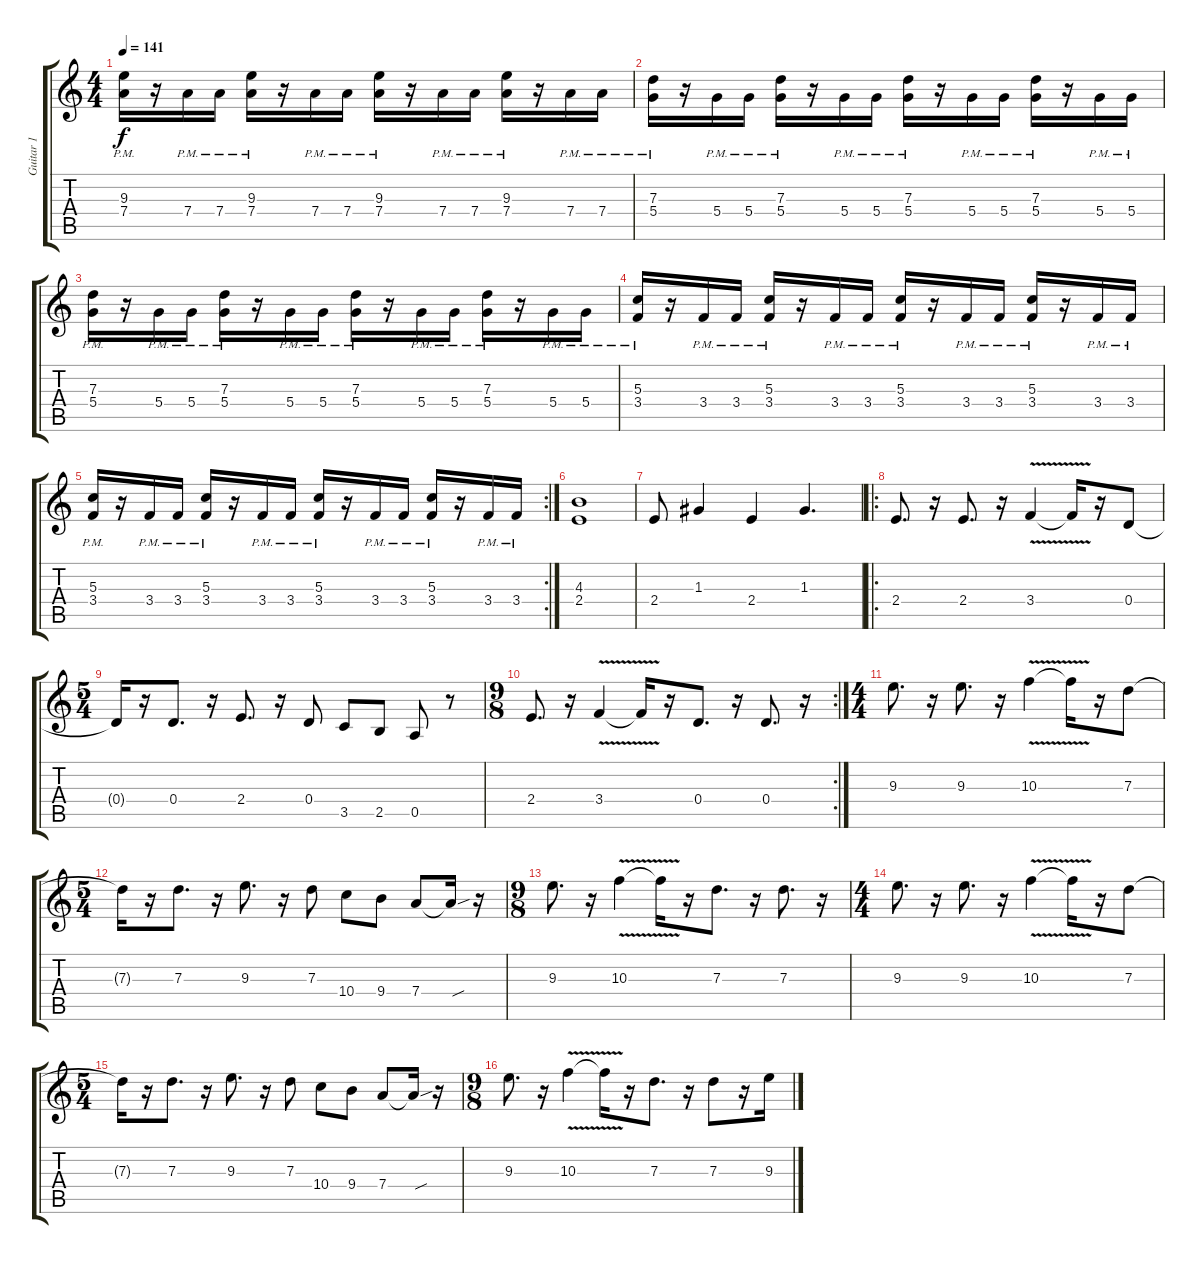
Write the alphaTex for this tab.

\track ("Guitar 1" "Guitar 1") {instrument overdrivenguitar}
\staff {score tabs}
\tuning (E4 B3 G3 D3 A2 E2) {hide}
\ts (4 4)
\tempo 141
\clef g2
\ks c
(9.3{pm} 7.4{pm}).16{dy f} r.16 7.4{pm}.16 7.4{pm}.16 (9.3{pm} 7.4{pm}).16 r.16 7.4{pm}.16 7.4{pm}.16 (9.3{pm} 7.4{pm}).16 r.16 7.4{pm}.16 7.4{pm}.16 (9.3{pm} 7.4{pm}).16 r.16 7.4{pm}.16 7.4{pm}.16 |
(7.3{pm} 5.4{pm}).16 r.16 5.4{pm}.16 5.4{pm}.16 (7.3{pm} 5.4{pm}).16 r.16 5.4{pm}.16 5.4{pm}.16 (7.3{pm} 5.4{pm}).16 r.16 5.4{pm}.16 5.4{pm}.16 (7.3{pm} 5.4{pm}).16 r.16 5.4{pm}.16 5.4{pm}.16 |
(7.3{pm} 5.4{pm}).16 r.16 5.4{pm}.16 5.4{pm}.16 (7.3{pm} 5.4{pm}).16 r.16 5.4{pm}.16 5.4{pm}.16 (7.3{pm} 5.4{pm}).16 r.16 5.4{pm}.16 5.4{pm}.16 (7.3{pm} 5.4{pm}).16 r.16 5.4{pm}.16 5.4{pm}.16 |
(5.3{pm} 3.4{pm}).16 r.16 3.4{pm}.16 3.4{pm}.16 (5.3{pm} 3.4{pm}).16 r.16 3.4{pm}.16 3.4{pm}.16 (5.3{pm} 3.4{pm}).16 r.16 3.4{pm}.16 3.4{pm}.16 (5.3{pm} 3.4{pm}).16 r.16 3.4{pm}.16 3.4{pm}.16 |
\rc 2
(5.3{pm} 3.4{pm}).16 r.16 3.4{pm}.16 3.4{pm}.16 (5.3{pm} 3.4{pm}).16 r.16 3.4{pm}.16 3.4{pm}.16 (5.3{pm} 3.4{pm}).16 r.16 3.4{pm}.16 3.4{pm}.16 (5.3{pm} 3.4{pm}).16 r.16 3.4{pm}.16 3.4{pm}.16 |
(4.3 2.4).1 |
2.4.8 1.3.4 2.4.4 1.3.4{d} |
\ro
2.4.8{d} r.16 2.4.8{d} r.16 3.4{v}.4 3.4{t}.16 r.16 0.4.8 |
\ts (5 4)
0.4{t}.16 r.16 0.4.8{d} r.16 2.4.8{d} r.16 0.4.8 3.5.8 2.5.8 0.5.8 r.8 |
\rc 2
\ts (9 8)
2.4.8{d} r.16 3.4{v}.4 3.4{t}.16 r.16 0.4.8{d} r.16 0.4.8{d} r.16 |
\ts (4 4)
9.3.8{d} r.16 9.3.8{d} r.16 10.3{v}.4 10.3{t}.16 r.16 7.3.8 |
\ts (5 4)
7.3{t}.16 r.16 7.3.8{d} r.16 9.3.8{d} r.16 7.3.8 10.4.8 9.4.8 7.4.8 7.4{sou t}.16 r.16 |
\ts (9 8)
9.3.8{d} r.16 10.3{v}.4 10.3{t}.16 r.16 7.3.8{d} r.16 7.3.8{d} r.16 |
\ts (4 4)
9.3.8{d} r.16 9.3.8{d} r.16 10.3{v}.4 10.3{t}.16 r.16 7.3.8 |
\ts (5 4)
7.3{t}.16 r.16 7.3.8{d} r.16 9.3.8{d} r.16 7.3.8 10.4.8 9.4.8 7.4.8 7.4{sou t}.16 r.16 |
\ts (9 8)
9.3.8{d} r.16 10.3{v}.4 10.3{t}.16 r.16 7.3.8{d} r.16 7.3.8 r.16 9.3.16
